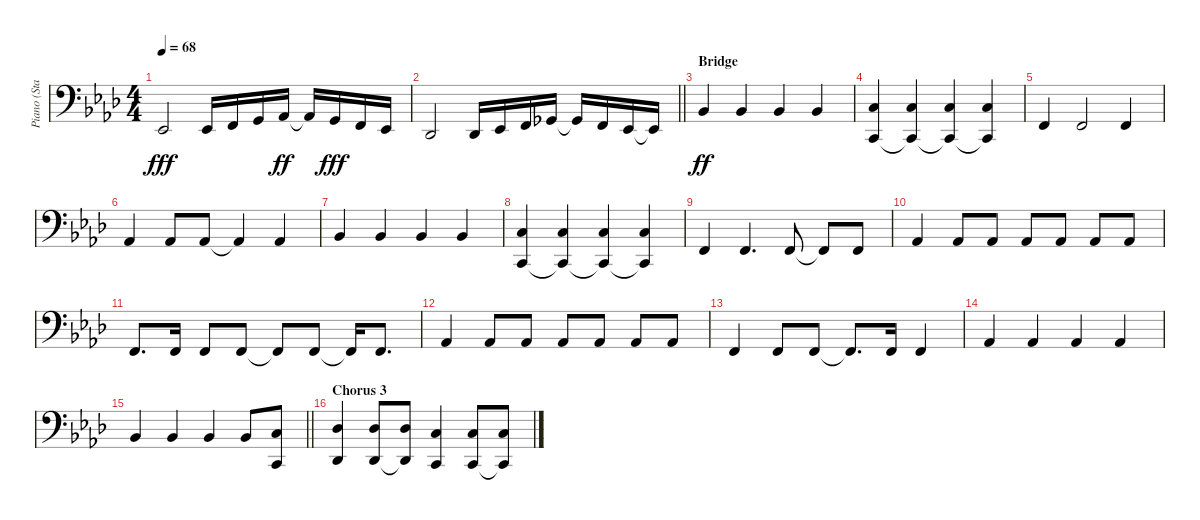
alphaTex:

\track ("Piano (Staff 2)" "Piano (Sta") {instrument acousticgrandpiano}
\staff {score}
\tuning (E4 B3 G3 D3 A2 E2 B1) {hide}
\ts (4 4)
\tempo 68
\clef f4
\ks ab
4.7.2{dy fff} 4.7.16 1.6.16 3.6.16 4.6.16{dy ff} 4.6{t}.16 3.6.16{dy fff} 1.6.16 4.7.16 |
\barLineRight lightlight
2.7.2 2.7.16 4.7.16 1.6.16 2.6.16 2.6{t}.16 1.6.16 4.7.16 4.7{t}.16 |
\section ("" "Bridge")
1.5.4{dy ff} 1.5.4 1.5.4 1.5.4 |
(3.5 1.7).4 (3.5 1.7{t}).4 (3.5 1.7{t}).4 (3.5 1.7{t}).4 |
1.6.4 1.6.2 1.6.4 |
4.6.4 4.6.8 4.6.8 4.6{t}.4 4.6.4 |
1.5.4 1.5.4 1.5.4 1.5.4 |
(3.5 1.7).4 (3.5 1.7{t}).4 (3.5 1.7{t}).4 (3.5 1.7{t}).4 |
1.6.4 1.6.4{d} 1.6.8 1.6{t}.8 1.6.8 |
4.6.4 4.6.8 4.6.8 4.6.8 4.6.8 4.6.8 4.6.8 |
1.6.8{d} 1.6.16 1.6.8 1.6.8 1.6{t}.8 1.6.8 1.6{t}.16 1.6.8{d} |
4.6.4 4.6.8 4.6.8 4.6.8 4.6.8 4.6.8 4.6.8 |
1.6.4 1.6.8 1.6.8 1.6{t}.8{d} 1.6.16 1.6.4 |
4.6.4 4.6.4 4.6.4 4.6.4 |
\barLineRight lightlight
1.5.4 1.5.4 1.5.4 1.5.8 (3.5 1.7).8 |
\section ("" "Chorus 3")
(4.5 2.7).4 (4.5 2.7).8 (4.5 2.7{t}).8 (3.5 1.7).4 (3.5 1.7).8 (3.5 1.7{t}).8
